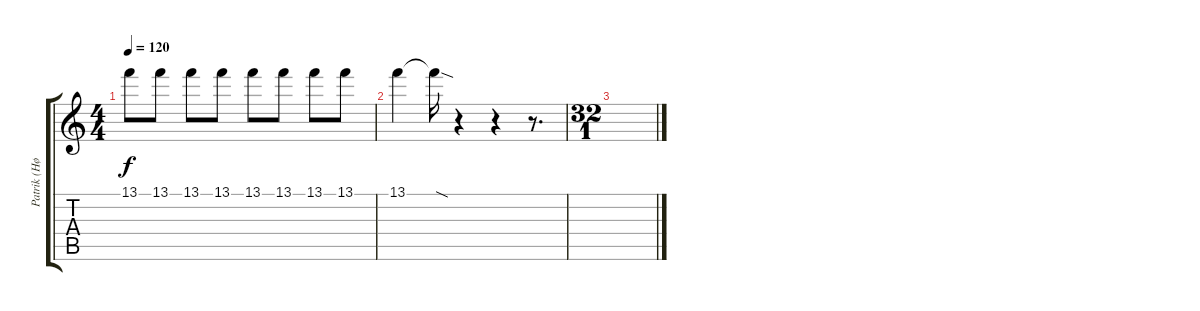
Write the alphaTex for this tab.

\track ("Patrik (Høytaller lyd: clean)" "Patrik (Hø") {instrument electricguitarclean}
\staff {score tabs}
\tuning (E4 B3 G3 D3 A2 E2) {hide}
\ts (4 4)
\tempo 120
\clef g2
\ks c
13.1.8{dy f} 13.1.8 13.1.8 13.1.8 13.1.8 13.1.8 13.1.8 13.1.8 |
13.1.4 13.1{sod t}.16 r.4 r.4 r.8{d} |
\ts (32 1)
